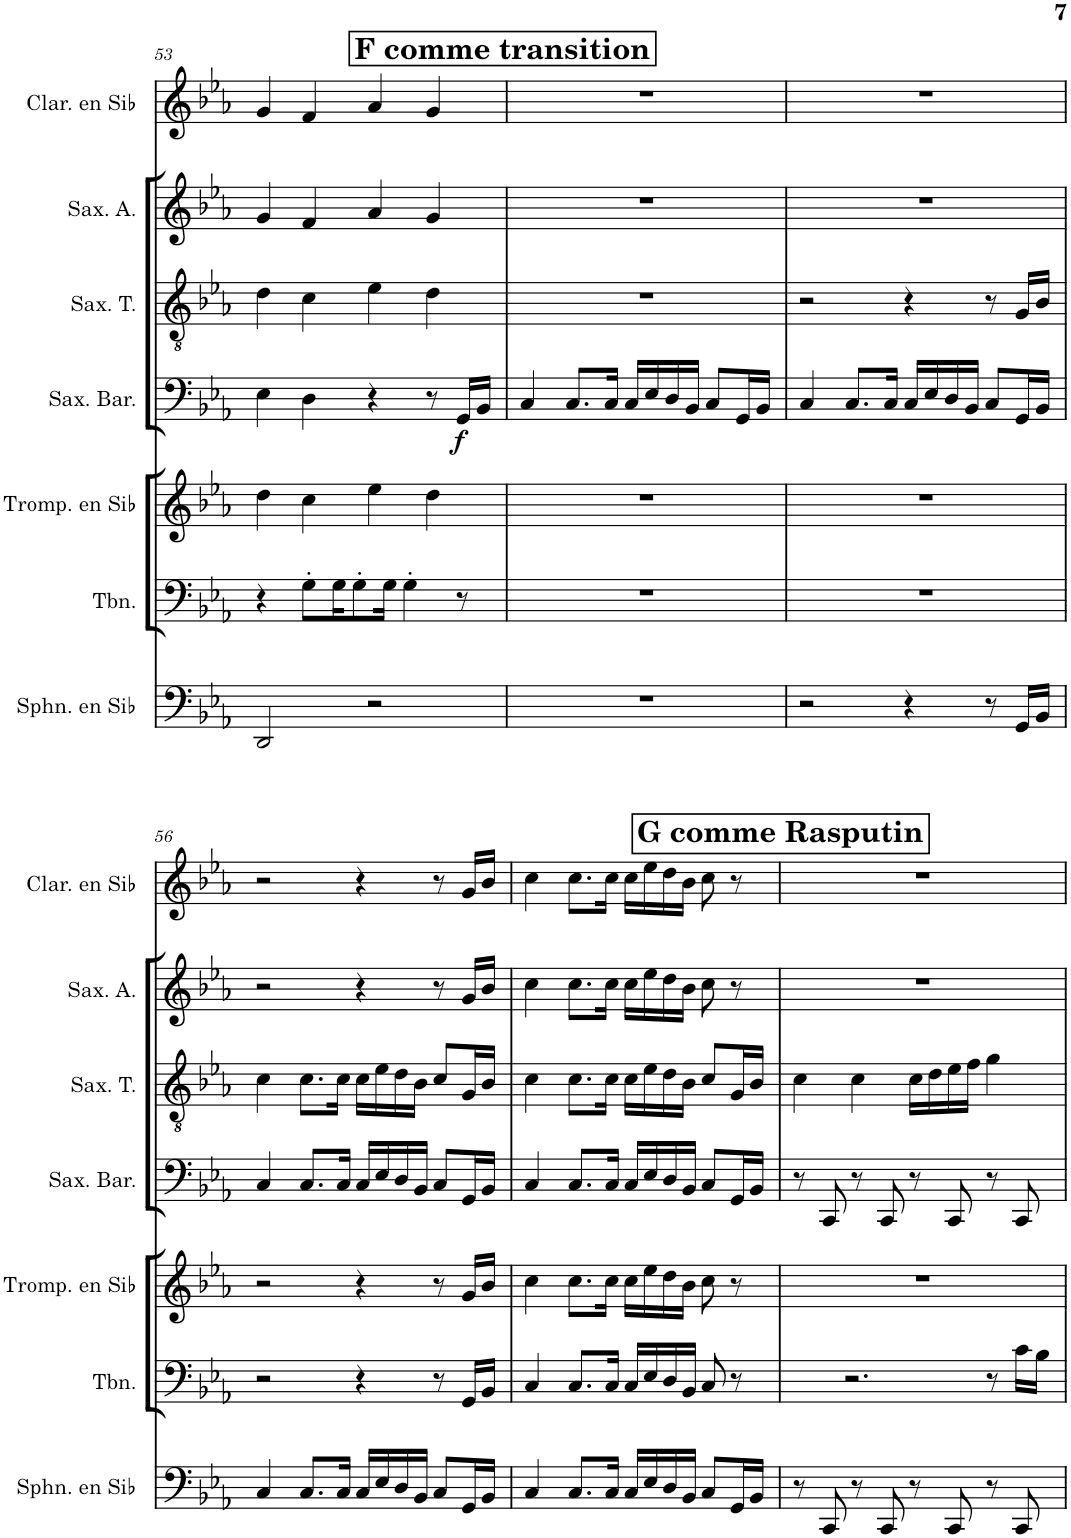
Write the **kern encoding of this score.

**kern	**kern	**kern	**kern	**dynam	**kern	**kern	**kern
*part7	*part6	*part5	*part4	*part4	*part3	*part2	*part1
*staff7	*staff6	*staff5	*staff4	*staff4	*staff3	*staff2	*staff1
*I"Sousaphone en Sib	*I"Trombone	*I"Trompette en Sib	*I"Saxophone Baryton	*	*I"Saxophone Ténor	*I"Saxophone Alto	*I"Clarinette en Sib
*I'Sphn. en Sib	*I'Tbn.	*I'Tromp. en Sib	*I'Sax. Bar.	*	*I'Sax. T.	*I'Sax. A.	*I'Clar. en Sib
!!LO:PB:g=z
*clefF4	*clefF4	*clefG2	*clefF4	*	*clefGv2	*clefG2	*clefG2
*	*	*Trd1c2	*Trd12c21	*	*Trd8c14	*Trd5c9	*Trd1c2
*k[b-e-a-]	*k[b-e-a-]	*k[b-e-a-]	*k[b-e-a-]	*	*k[b-e-a-]	*k[b-e-a-]	*k[b-e-a-]
*M4/4	*M4/4	*M4/4	*M4/4	*	*M4/4	*M4/4	*M4/4
!!LO:REH:place=s1:a:B:cj:fs=14:t=F comme transition:qo=4
=53	=53	=53	=53	=53	=53	=53	=53
2DD/	4r	4dd\	4E-\	.	4d\	4g/	4g/
.	8G'\L	4cc\	4D\	.	4c\	4f/	4f/
.	16G\K	.	.	.	.	.	.
.	8G'\	.	.	.	.	.	.
2r	.	4ee-\	4r	.	4e-\	4a-/	4a-/
.	16G\Jk	.	.	.	.	.	.
.	4G'\	.	.	.	.	.	.
.	.	4dd\	8r	.	4d\	4g/	4g/
!	!	!	!	!LO:DY:b	!	!	!
.	8r	.	16GG/LL	f	.	.	.
.	.	.	16BB-/JJ	.	.	.	.
=54	=54	=54	=54	=54	=54	=54	=54
1r	1r	1r	4C/	.	1r	1r	1r
.	.	.	8.C/L	.	.	.	.
.	.	.	16C/Jk	.	.	.	.
.	.	.	16C/LL	.	.	.	.
.	.	.	16E-/	.	.	.	.
.	.	.	16D/	.	.	.	.
.	.	.	16BB-/JJ	.	.	.	.
.	.	.	8C/L	.	.	.	.
.	.	.	16GG/L	.	.	.	.
.	.	.	16BB-/JJ	.	.	.	.
=55	=55	=55	=55	=55	=55	=55	=55
2r	1r	1r	4C/	.	2r	1r	1r
.	.	.	8.C/L	.	.	.	.
.	.	.	16C/Jk	.	.	.	.
4r	.	.	16C/LL	.	4r	.	.
.	.	.	16E-/	.	.	.	.
.	.	.	16D/	.	.	.	.
.	.	.	16BB-/JJ	.	.	.	.
8r	.	.	8C/L	.	8r	.	.
16GG/LL	.	.	16GG/L	.	16G/LL	.	.
16BB-/JJ	.	.	16BB-/JJ	.	16B-/JJ	.	.
!!LO:LB:g=z
=56	=56	=56	=56	=56	=56	=56	=56
4C/	2r	2r	4C/	.	4c\	2r	2r
8.C/L	.	.	8.C/L	.	8.c\L	.	.
16C/Jk	.	.	16C/Jk	.	16c\Jk	.	.
16C/LL	4r	4r	16C/LL	.	16c\LL	4r	4r
16E-/	.	.	16E-/	.	16e-\	.	.
16D/	.	.	16D/	.	16d\	.	.
16BB-/JJ	.	.	16BB-/JJ	.	16B-\JJ	.	.
8C/L	8r	8r	8C/L	.	8c/L	8r	8r
16GG/L	16GG/LL	16g/LL	16GG/L	.	16G/L	16g/LL	16g/LL
16BB-/JJ	16BB-/JJ	16b-/JJ	16BB-/JJ	.	16B-/JJ	16b-/JJ	16b-/JJ
=57	=57	=57	=57	=57	=57	=57	=57
4C/	4C/	4cc\	4C/	.	4c\	4cc\	4cc\
8.C/L	8.C/L	8.cc\L	8.C/L	.	8.c\L	8.cc\L	8.cc\L
16C/Jk	16C/Jk	16cc\Jk	16C/Jk	.	16c\Jk	16cc\Jk	16cc\Jk
16C/LL	16C/LL	16cc\LL	16C/LL	.	16c\LL	16cc\LL	16cc\LL
16E-/	16E-/	16ee-\	16E-/	.	16e-\	16ee-\	16ee-\
16D/	16D/	16dd\	16D/	.	16d\	16dd\	16dd\
16BB-/JJ	16BB-/JJ	16b-\JJ	16BB-/JJ	.	16B-\JJ	16b-\JJ	16b-\JJ
8C/L	8C/	8cc\	8C/L	.	8c/L	8cc\	8cc\
16GG/L	8r	8r	16GG/L	.	16G/L	8r	8r
16BB-/JJ	.	.	16BB-/JJ	.	16B-/JJ	.	.
!!LO:REH:place=s1:a:B:cj:fs=14:t=G comme Rasputin
=58	=58	=58	=58	=58	=58	=58	=58
8r	2.r	1r	8r	.	4c\	1r	1r
8CC/	.	.	8CC/	.	.	.	.
8r	.	.	8r	.	4c\	.	.
8CC/	.	.	8CC/	.	.	.	.
8r	.	.	8r	.	16c\LL	.	.
.	.	.	.	.	16d\	.	.
8CC/	.	.	8CC/	.	16e-\	.	.
.	.	.	.	.	16f\JJ	.	.
8r	8r	.	8r	.	4g\	.	.
8CC/	16c\LL	.	8CC/	.	.	.	.
.	16B-\JJ	.	.	.	.	.	.
=	=	=	=	=	=	=	=
*-	*-	*-	*-	*-	*-	*-	*-
